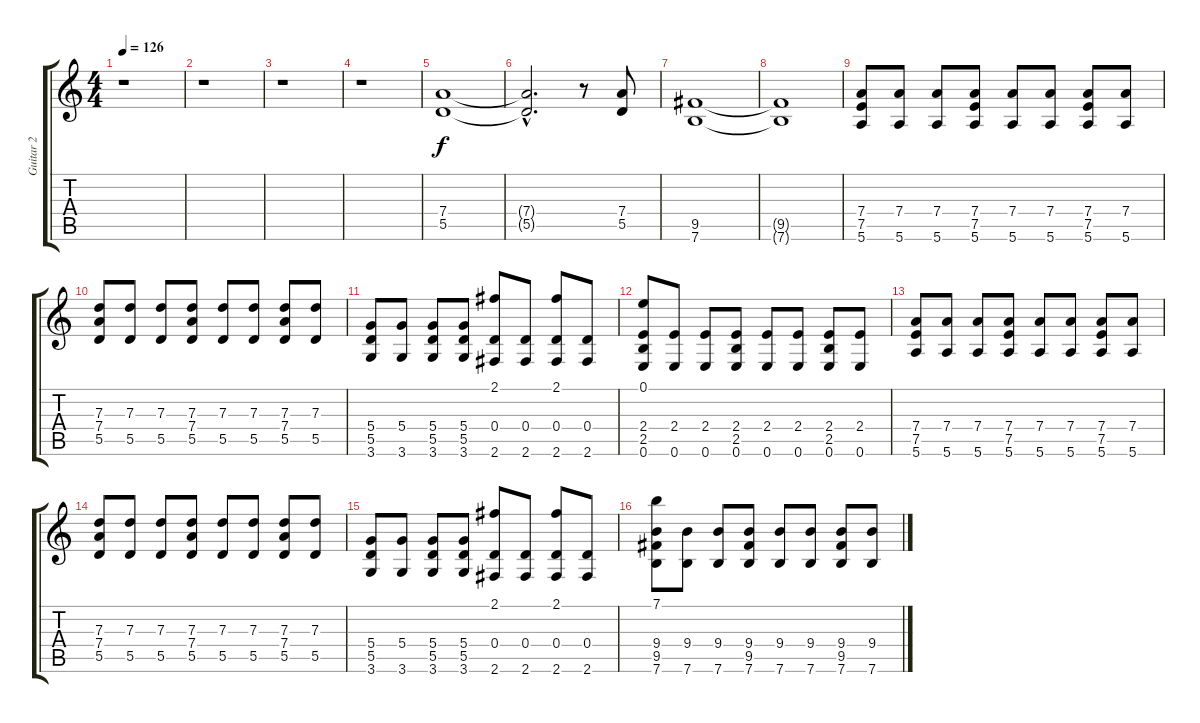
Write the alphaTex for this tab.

\track ("Guitar 2 " "Guitar 2 ") {instrument distortionguitar}
\staff {score tabs}
\tuning (E4 B3 G3 D3 A2 E2) {hide}
\ts (4 4)
\tempo 126
\clef g2
\ks c
r.1{dy f} |
r.1 |
r.1 |
r.1 |
(7.4 5.5).1 |
(7.4{hac t} 5.5{hac t}).2{d} r.8 (7.4 5.5).8 |
(9.5 7.6).1 |
(9.5{t} 7.6{t}).1 |
(7.4 7.5 5.6).8 (7.4 5.6).8 (7.4 5.6).8 (7.4 7.5 5.6).8 (7.4 5.6).8 (7.4 5.6).8 (7.4 7.5 5.6).8 (7.4 5.6).8 |
(7.3 7.4 5.5).8 (7.3 5.5).8 (7.3 5.5).8 (7.3 7.4 5.5).8 (7.3 5.5).8 (7.3 5.5).8 (7.3 7.4 5.5).8 (7.3 5.5).8 |
(5.4 5.5 3.6).8 (5.4 3.6).8 (5.4 5.5 3.6).8 (5.4 5.5 3.6).8 (2.1 0.4 2.6).8 (0.4 2.6).8 (2.1 0.4 2.6).8 (0.4 2.6).8 |
(0.1 2.4 2.5 0.6).8 (2.4 0.6).8 (2.4 0.6).8 (2.4 2.5 0.6).8 (2.4 0.6).8 (2.4 0.6).8 (2.4 2.5 0.6).8 (2.4 0.6).8 |
(7.4 7.5 5.6).8 (7.4 5.6).8 (7.4 5.6).8 (7.4 7.5 5.6).8 (7.4 5.6).8 (7.4 5.6).8 (7.4 7.5 5.6).8 (7.4 5.6).8 |
(7.3 7.4 5.5).8 (7.3 5.5).8 (7.3 5.5).8 (7.3 7.4 5.5).8 (7.3 5.5).8 (7.3 5.5).8 (7.3 7.4 5.5).8 (7.3 5.5).8 |
(5.4 5.5 3.6).8 (5.4 3.6).8 (5.4 5.5 3.6).8 (5.4 5.5 3.6).8 (2.1 0.4 2.6).8 (0.4 2.6).8 (2.1 0.4 2.6).8 (0.4 2.6).8 |
(7.1 9.4 9.5 7.6).8 (9.4 7.6).8 (9.4 7.6).8 (9.4 9.5 7.6).8 (9.4 7.6).8 (9.4 7.6).8 (9.4 9.5 7.6).8 (9.4 7.6).8
